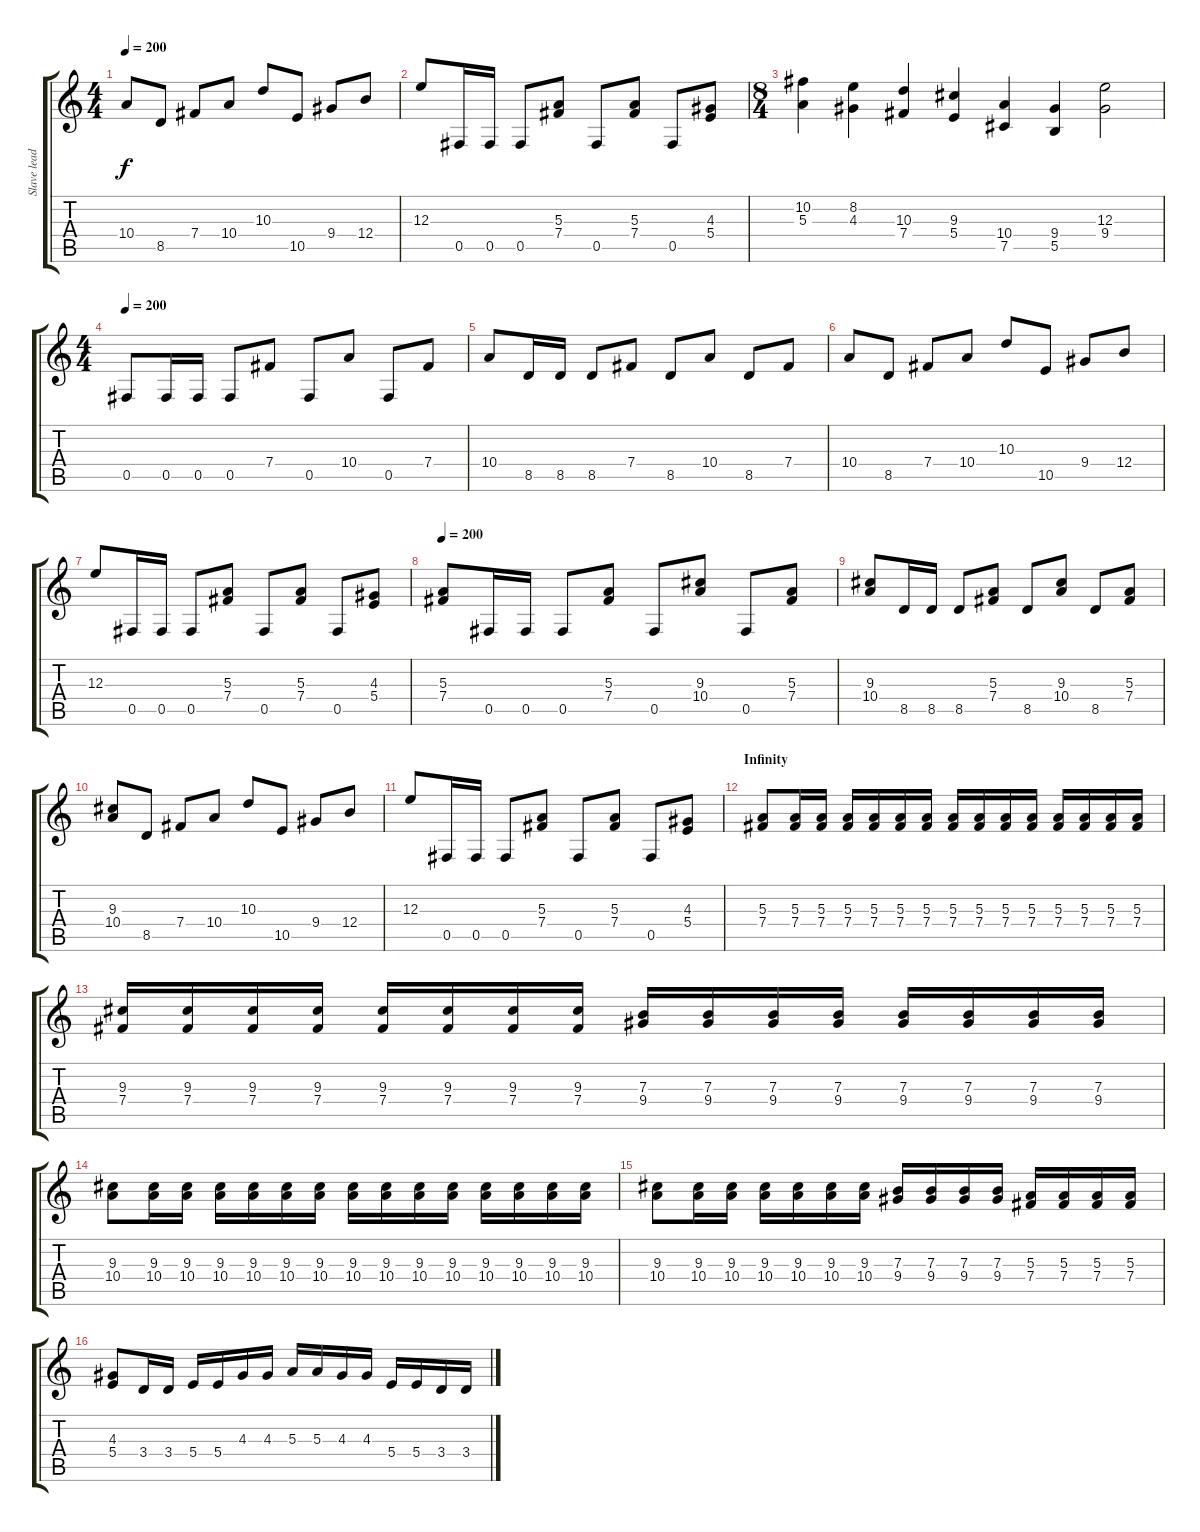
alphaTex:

\track ("Slave lead guitar(fred)" "Slave lead") {instrument distortionguitar}
\staff {score tabs}
\tuning (Db4 Ab3 E3 B2 Gb2 Db2) {hide}
\ts (4 4)
\tempo 200
\clef g2
\ks c
10.4.8{dy f} 8.5.8 7.4.8 10.4.8 10.3.8 10.5.8 9.4.8 12.4.8 |
12.3.8 0.5.16 0.5.16 0.5.8 (5.3 7.4).8 0.5.8 (5.3 7.4).8 0.5.8 (4.3 5.4).8 |
\ts (8 4)
(10.2 5.3).4 (8.2 4.3).4 (10.3 7.4).4 (9.3 5.4).4 (10.4 7.5).4 (9.4 5.5).4 (12.3 9.4).2 |
\ts (4 4)
\tempo 200
0.5.8 0.5.16 0.5.16 0.5.8 7.4.8 0.5.8 10.4.8 0.5.8 7.4.8 |
10.4.8 8.5.16 8.5.16 8.5.8 7.4.8 8.5.8 10.4.8 8.5.8 7.4.8 |
10.4.8 8.5.8 7.4.8 10.4.8 10.3.8 10.5.8 9.4.8 12.4.8 |
12.3.8 0.5.16 0.5.16 0.5.8 (5.3 7.4).8 0.5.8 (5.3 7.4).8 0.5.8 (4.3 5.4).8 |
\tempo 200
(5.3 7.4).8 0.5.16 0.5.16 0.5.8 (5.3 7.4).8 0.5.8 (9.3 10.4).8 0.5.8 (5.3 7.4).8 |
(9.3 10.4).8 8.5.16 8.5.16 8.5.8 (5.3 7.4).8 8.5.8 (9.3 10.4).8 8.5.8 (5.3 7.4).8 |
(9.3 10.4).8 8.5.8 7.4.8 10.4.8 10.3.8 10.5.8 9.4.8 12.4.8 |
12.3.8 0.5.16 0.5.16 0.5.8 (5.3 7.4).8 0.5.8 (5.3 7.4).8 0.5.8 (4.3 5.4).8 |
\section ("" "Infinity")
(5.3 7.4).8 (5.3 7.4).16 (5.3 7.4).16 (5.3 7.4).16 (5.3 7.4).16 (5.3 7.4).16 (5.3 7.4).16 (5.3 7.4).16 (5.3 7.4).16 (5.3 7.4).16 (5.3 7.4).16 (5.3 7.4).16 (5.3 7.4).16 (5.3 7.4).16 (5.3 7.4).16 |
(9.3 7.4).16 (9.3 7.4).16 (9.3 7.4).16 (9.3 7.4).16 (9.3 7.4).16 (9.3 7.4).16 (9.3 7.4).16 (9.3 7.4).16 (7.3 9.4).16 (7.3 9.4).16 (7.3 9.4).16 (7.3 9.4).16 (7.3 9.4).16 (7.3 9.4).16 (7.3 9.4).16 (7.3 9.4).16 |
(9.3 10.4).8 (9.3 10.4).16 (9.3 10.4).16 (9.3 10.4).16 (9.3 10.4).16 (9.3 10.4).16 (9.3 10.4).16 (9.3 10.4).16 (9.3 10.4).16 (9.3 10.4).16 (9.3 10.4).16 (9.3 10.4).16 (9.3 10.4).16 (9.3 10.4).16 (9.3 10.4).16 |
(9.3 10.4).8 (9.3 10.4).16 (9.3 10.4).16 (9.3 10.4).16 (9.3 10.4).16 (9.3 10.4).16 (9.3 10.4).16 (7.3 9.4).16 (7.3 9.4).16 (7.3 9.4).16 (7.3 9.4).16 (5.3 7.4).16 (5.3 7.4).16 (5.3 7.4).16 (5.3 7.4).16 |
(4.3 5.4).8 3.4.16 3.4.16 5.4.16 5.4.16 4.3.16 4.3.16 5.3.16 5.3.16 4.3.16 4.3.16 5.4.16 5.4.16 3.4.16 3.4.16
